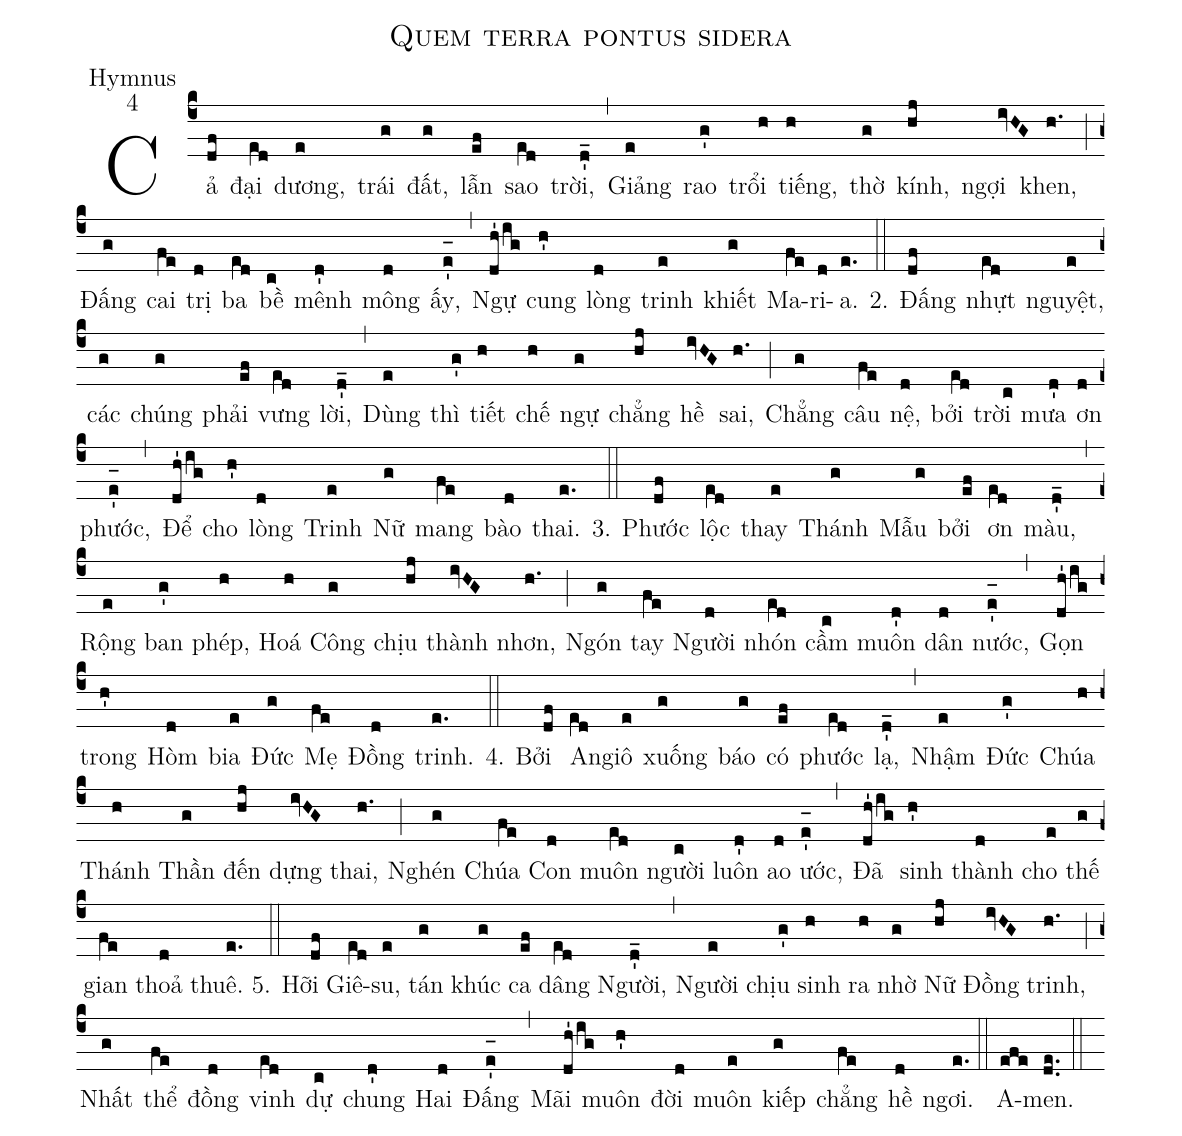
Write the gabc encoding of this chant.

name:Quem terra pontus sidera;
office-part:Hymnus;
mode:4;
%%
(c4)Cả(df) đại(e[ll:1]d) dương,(e) trái(g) đất,(g) lẫn(ef) sao(e[ll:1]d) trời,(d'_) (,)
Giảng(e) rao(g') trổi(h) tiếng,(h) thờ(g) kính,(hj) ngợi(ivHG) khen,(h.) (;)
Đấng(g) cai(fe) trị(d) ba(e[ll:1]d) bề(c) mênh(d') mông(d) ấy,(e'_[oh:h]) (,)
Ngự(dh'/ig) cung(h') lòng(d) trinh(e) khiết(g) Ma(fe)ri(d)a.(e.) (::)

2. Đấng(df) nhựt(e[ll:1]d) nguyệt,(e) các(g) chúng(g) phải(ef) vưng(e[ll:1]d) lời,(d'_) (,)
Dùng(e) thì(g') tiết(h) chế(h) ngự(g) chẳng(hj) hề(ivHG) sai,(h.) (;)
Chẳng(g) câu(fe) nệ,(d) bởi(e[ll:1]d) trời(c) mưa(d') ơn(d) phước,(e'_[oh:h]) (,)
Để(dh'/ig) cho(h') lòng(d) Trinh(e) Nữ(g) mang(fe) bào(d) thai.(e.) (::)

3. Phước(df) lộc(e[ll:1]d) thay(e) Thánh(g) Mẫu(g) bởi(ef) ơn(e[ll:1]d) màu,(d'_) (,)
Rộng(e) ban(g') phép,(h) Hoá(h) Công(g) chịu(hj) thành(ivHG) nhơn,(h.) (;)
Ngón(g) tay(fe) Người(d) nhón(e[ll:1]d) cầm(c) muôn(d') dân(d) nước,(e'_[oh:h]) (,)
Gọn(dh'/ig) trong(h') Hòm(d) bia(e) Đức(g) Mẹ(fe) Đồng(d) trinh.(e.) (::)

4. Bởi(df) An(e[ll:1]d)giô(e) xuống(g) báo(g) có(ef) phước(e[ll:1]d) lạ,(d'_) (,)
Nhậm(e) Đức(g') Chúa(h) Thánh(h) Thần(g) đến(hj) dựng(ivHG) thai,(h.) (;)
Nghén(g) Chúa(fe) Con(d) muôn(e[ll:1]d) người(c) luôn(d') ao(d) ước,(e'_[oh:h]) (,)
Đã(dh'/ig) sinh(h') thành(d) cho(e) thế(g) gian(fe) thoả(d) thuê.(e.) (::)

5. Hỡi(df) Giê(e[ll:1]d)su,(e) tán(g) khúc(g) ca(ef) dâng(e[ll:1]d) Người,(d'_) (,)
Người(e) chịu(g') sinh(h) ra(h) nhờ(g) Nữ(hj)  Đồng(ivHG) trinh,(h.) (;)
Nhất(g) thể(fe) đồng(d) vinh(e[ll:1]d) dự(c) chung(d') Hai(d) Đấng(e'_[oh:h]) (,)
Mãi(dh'/ig) muôn(h') đời(d) muôn(e) kiếp(g) chẳng(fe) hề(d) ngơi.(e.) (::)
A(efe)men.(d.e.) (::)
